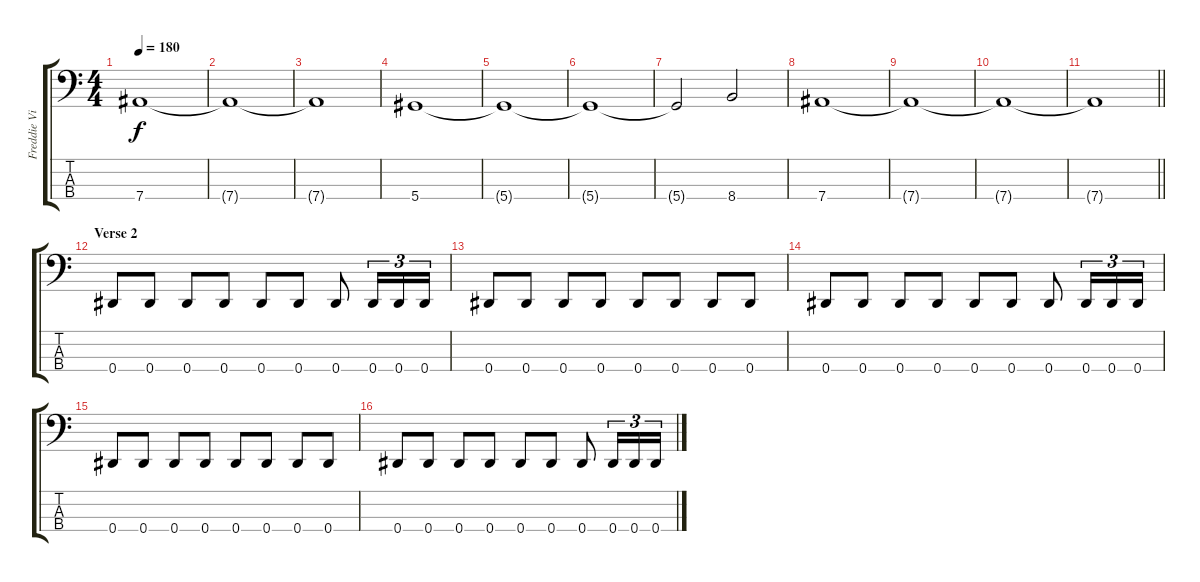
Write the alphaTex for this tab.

\track ("Freddie Vidales" "Freddie Vi") {instrument electricbassfinger}
\staff {score tabs}
\tuning (Gb2 Db2 Ab1 Eb1) {hide}
\ts (4 4)
\tempo 180
\clef f4
\ks c
7.4{t}.1{dy f} |
7.4{t}.1 |
7.4{t}.1 |
5.4.1 |
5.4{t}.1 |
5.4{t}.1 |
5.4{t}.2 8.4.2 |
7.4.1 |
7.4{t}.1 |
7.4{t}.1 |
\barLineRight lightlight
7.4{t}.1 |
\section ("" "Verse 2")
0.4.8 0.4.8 0.4.8 0.4.8 0.4.8 0.4.8 0.4.8 0.4.16{tu (3 2)} 0.4.16{tu (3 2)} 0.4.16{tu (3 2)} |
0.4.8 0.4.8 0.4.8 0.4.8 0.4.8 0.4.8 0.4.8 0.4.8 |
0.4.8 0.4.8 0.4.8 0.4.8 0.4.8 0.4.8 0.4.8 0.4.16{tu (3 2)} 0.4.16{tu (3 2)} 0.4.16{tu (3 2)} |
0.4.8 0.4.8 0.4.8 0.4.8 0.4.8 0.4.8 0.4.8 0.4.8 |
0.4.8 0.4.8 0.4.8 0.4.8 0.4.8 0.4.8 0.4.8 0.4.16{tu (3 2)} 0.4.16{tu (3 2)} 0.4.16{tu (3 2)}
